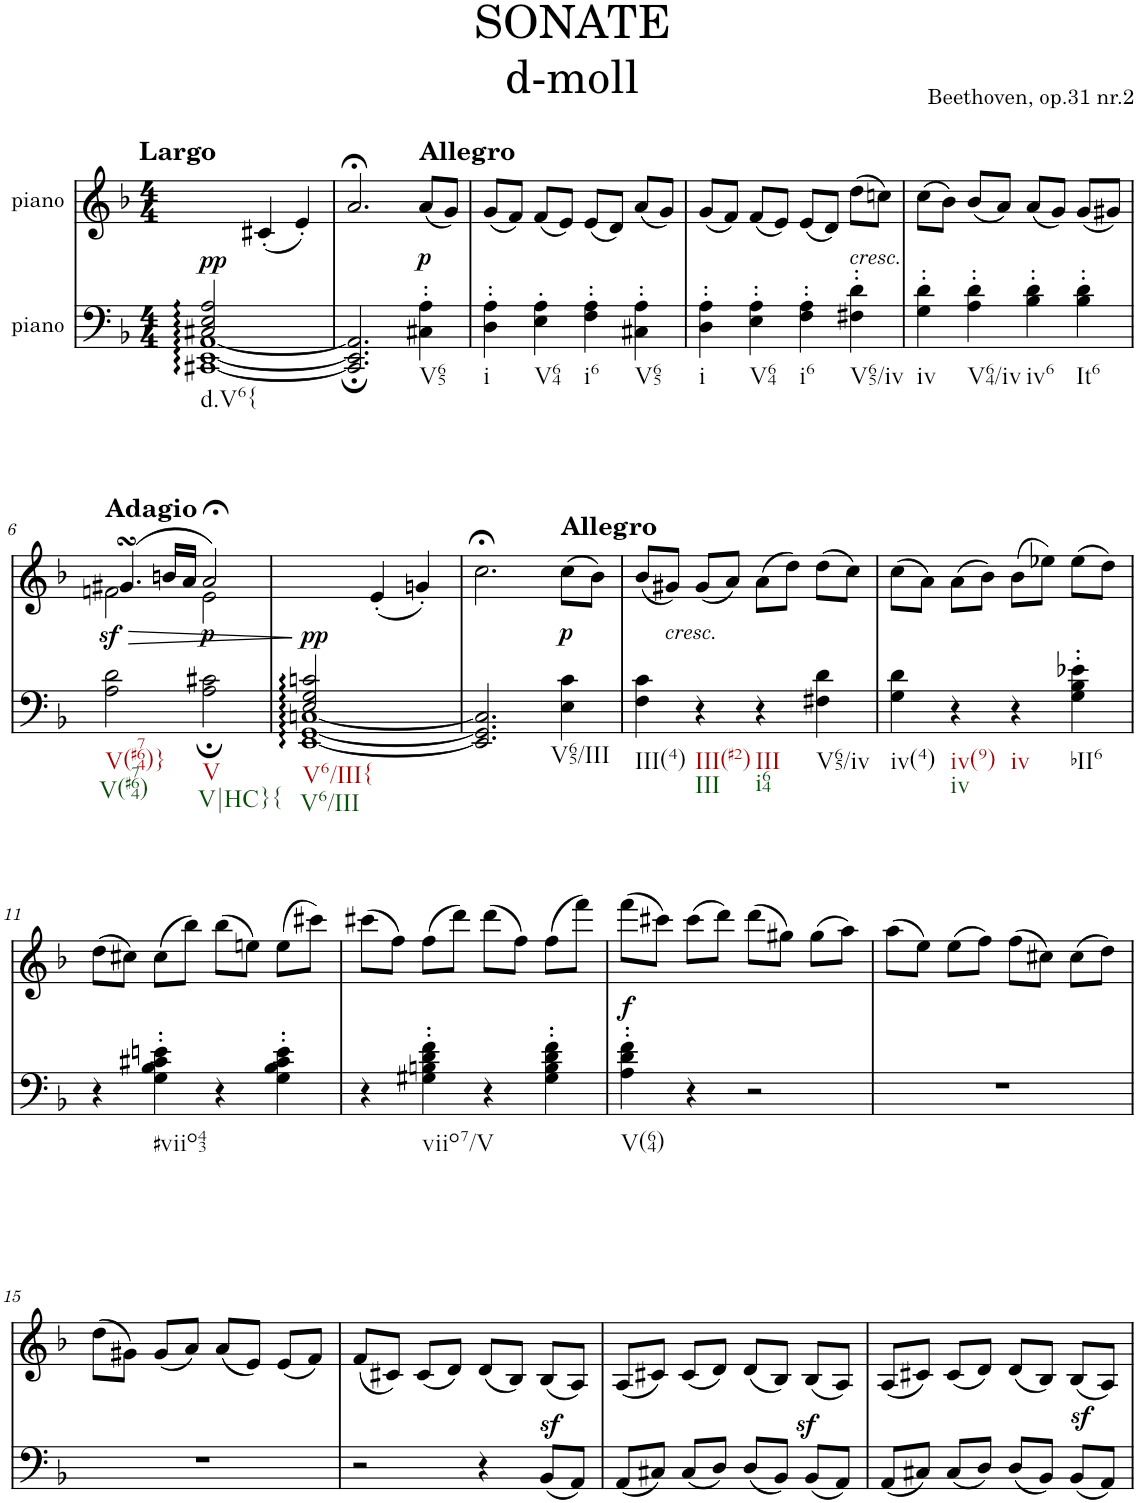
**kern	**dynam	**kern	**text	**dynam
*part2	*part2	*part1	*part1	*part1
*staff2	*staff2	*staff1	*staff1	*staff1
*I"piano	*	*I"piano	*	*
*I'Pno	*	*I'Pno	*	*
*clefF4	*	*clefG2	*	*
*k[b-]	*	*k[b-]	*	*
*d:	*	*d:	*	*
*M4/4	*	*M4/4	*	*
=1	=1	=1	=1	=1
*^	*	*	*	*
!	!	!	!LO:TX:a:B:t=Largo	!	!
!LO:TX:b:t=d.V6{	!	!	!	!	!
!	!	!LO:DY:a	!	!	!
2C#X/ 2E/ 2A/	[1CC#X [1EE [1AA	pp	2ryy	.	.
!	!	!	!	!LO:LY:b	!
2ryy	.	.	(4c#X'/	pp	.
.	.	.	4e'/)	.	.
*v	*v	*	*	*	*
=2	=2	=2	=2	=2
2.CC#/]; 2.EE/]; 2.AA/];	.	2.a;</	.	.
!	!	!LO:TX:a:B:t=Allegro	!	!
!LO:TX:b:t=V65	!	!	!	!
!	!	!	!LO:LY:b	!LO:DY:b
4C#X\' 4A\'	.	(8a/L	p	p
.	.	8g/J)	.	.
=3	=3	=3	=3	=3
!LO:TX:b:t=i	!	!	!	!
4D\' 4A\'	.	(8g/L	.	.
.	.	8f/J)	.	.
!LO:TX:b:t=V64	!	!	!	!
4E\' 4A\'	.	(8f/L	.	.
.	.	8e/J)	.	.
!LO:TX:b:t=i6	!	!	!	!
4F\' 4A\'	.	(8e/L	.	.
.	.	8d/J)	.	.
!LO:TX:b:t=V65	!	!	!	!
4C#X\' 4A\'	.	(8a/L	.	.
.	.	8g/J)	.	.
=4	=4	=4	=4	=4
!LO:TX:b:t=i	!	!	!	!
4D\' 4A\'	.	(8g/L	.	.
.	.	8f/J)	.	.
!LO:TX:b:t=V64	!	!	!	!
4E\' 4A\'	.	(8f/L	.	.
.	.	8e/J)	.	.
!LO:TX:b:t=i6	!	!	!	!
4F\' 4A\'	.	(8e/L	.	.
!	!	!	!LO:LY:b	!
.	.	8d/J)	<	.
!	!	!LO:TX:b:i:t=cresc.	!	!
!LO:TX:b:t=V65/iv	!	!	!	!
4F#X\' 4d\'	.	(8dd\L	.	.
.	.	8ccn\J)	.	.
=5	=5	=5	=5	=5
!LO:TX:b:t=iv	!	!	!	!
4G\' 4d\'	.	(8cc\L	.	.
.	.	8b-\J)	.	.
!LO:TX:b:t=V64/iv	!	!	!	!
4A\' 4d\'	.	(8b-/L	.	.
.	.	8a/J)	.	.
!LO:TX:b:t=iv6	!	!	!	!
4B-\' 4d\'	.	(8a/L	.	.
.	.	8g/J)	.	.
!LO:TX:b:t=It6	!	!	!	!
4B-\' 4d\'	.	(8g/L	.	.
.	.	8g#X/J)	.	.
!!LO:LB:g=z
=6	=6	=6	=6	=6
!	!	!LO:TX:a:B:t=Adagio	!	!
!LO:TX:b:t=V(#764)}	!	!	!	!
!LO:TX:b:t=V(#764)	!	!	!	!
!	!	!	!LO:LY:b	!LO:HP:b
*	*	*^	*	*
!	!	!	!	!	!LO:DY:n=1:b
2A\ 2d\	.	(4.g#XsSsS/	2fn\	f	> sf
.	.	16bn/LL	.	.	.
.	.	16a/JJ	.	.	.
!LO:TX:b:t=V	!	!	!	!	!
!LO:TX:b:t=V|HC}{	!	!	!	!	!
!	!	!	!	!LO:LY:b	!LO:DY:n=2:b
2A\; 2c#X\;	.	2a;</)	2e\	p	p
*	*	*v	*v	*	*
.	.	.	.	]
=7	=7	=7	=7	=7
*^	*	*	*	*
!LO:TX:b:t=V6/III{	!	!	!	!	!
!LO:TX:b:t=V6/III	!	!	!	!	!
!	!	!	!	!	!LO:DY:b
2E/ 2G/ 2cn/	[1EE [1GG [1Cn	.	2ryy	.	pp
!	!	!	!	!LO:LY:b	!
2ryy	.	.	(4e'/	p	.
.	.	.	4gn'/)	.	.
*v	*v	*	*	*	*
=8	=8	=8	=8	=8
2.EE/] 2.GG/] 2.C/]	.	2.cc;<\	.	.
!	!	!LO:TX:a:B:t=Allegro	!	!
!LO:TX:b:t=V65/III	!	!	!	!
!	!	!	!LO:LY:b	!LO:DY:b
4E\ 4c\	.	(8cc\L	p	p
.	.	8b-\J)	.	.
=9	=9	=9	=9	=9
!LO:TX:b:t=III(4)	!	!	!	!
4F\ 4c\	.	(8b-/L	.	.
!	!	!LO:TX:b:i:t=cresc.	!	!
!	!	!	!LO:LY:b	!
.	.	8g#X/J)	<	.
!LO:TX:b:t=III(#2)	!	!	!	!
!LO:TX:b:t=III	!	!	!	!
4r	.	(8g#/L	.	.
.	.	8a/J)	.	.
!LO:TX:b:t=III	!	!	!	!
!LO:TX:b:t=i64	!	!	!	!
4r	.	(8a\L	.	.
.	.	8dd\J)	.	.
!LO:TX:b:t=V65/iv	!	!	!	!
4F#X\ 4d\	.	(8dd\L	.	.
.	.	8cc\J)	.	.
=10	=10	=10	=10	=10
!LO:TX:b:t=iv(4)	!	!	!	!
4G\ 4d\	.	(8cc\L	.	.
.	.	8a\J)	.	.
!LO:TX:b:t=iv(9)	!	!	!	!
!LO:TX:b:t=iv	!	!	!	!
4r	.	(8a\L	.	.
.	.	8b-\J)	.	.
!LO:TX:b:t=iv	!	!	!	!
4r	.	(8b-\L	.	.
.	.	8ee-X\J)	.	.
!LO:TX:b:t=bII6	!	!	!	!
4G\' 4B-\' 4e-X\'	.	(8ee-\L	.	.
.	.	8dd\J)	.	.
!!LO:LB:g=z
=11	=11	=11	=11	=11
4r	.	(8dd\L	.	.
.	.	8cc#X\J)	.	.
!LO:TX:b:t=#viio43	!	!	!	!
4G\' 4B-\' 4c#X\' 4en\'	.	(8cc#\L	.	.
.	.	8bb-\J)	.	.
4r	.	(8bb-\L	.	.
.	.	8een\J)	.	.
4G\' 4B-\' 4c#\' 4e\'	.	(8ee\L	.	.
.	.	8ccc#X\J)	.	.
=12	=12	=12	=12	=12
4r	.	(8ccc#X\L	.	.
.	.	8ff\J)	.	.
!LO:TX:b:t=viio7/V	!	!	!	!
4G#X\' 4Bn\' 4d\' 4f\'	.	(8ff\L	.	.
.	.	8ddd\J)	.	.
4r	.	(8ddd\L	.	.
.	.	8ff\J)	.	.
4G#\' 4B\' 4d\' 4f\'	.	(8ff\L	.	.
.	.	8fff\J)	.	.
=13	=13	=13	=13	=13
!LO:TX:b:t=V(64)	!	!	!	!
!	!	!	!LO:LY:b	!LO:DY:b
4A\' 4d\' 4f\'	.	(8fff\L	f	f
.	.	8ccc#X\J)	.	.
4r	.	(8ccc#\L	.	.
.	.	8ddd\J)	.	.
2r	.	(8ddd\L	.	.
.	.	8gg#X\J)	.	.
.	.	(8gg#\L	.	.
.	.	8aa\J)	.	.
=14	=14	=14	=14	=14
1r	.	(8aa\L	.	.
.	.	8ee\J)	.	.
.	.	(8ee\L	.	.
.	.	8ff\J)	.	.
.	.	(8ff\L	.	.
.	.	8cc#X\J)	.	.
.	.	(8cc#\L	.	.
.	.	8dd\J)	.	.
!!LO:LB:g=z
=15	=15	=15	=15	=15
1r	.	(8dd\L	.	.
.	.	8g#X\J)	.	.
.	.	(8g#/L	.	.
.	.	8a/J)	.	.
.	.	(8a/L	.	.
.	.	8e/J)	.	.
.	.	(8e/L	.	.
.	.	8f/J)	.	.
=16	=16	=16	=16	=16
2r	.	(8f/L	.	.
.	.	8c#X/J)	.	.
.	.	(8c#/L	.	.
.	.	8d/J)	.	.
4r	.	(8d/L	.	.
.	.	8B-/J)	.	.
(8BB-z>/L	.	(8B-/L	.	.
8AA/J)	.	8A/J)	.	.
=17	=17	=17	=17	=17
(8AA/L	.	(8A/L	.	.
8C#X/J)	.	8c#X/J)	.	.
(8C#/L	.	(8c#/L	.	.
8D/J)	.	8d/J)	.	.
(8D/L	.	(8d/L	.	.
8BB-/J)	.	8B-/J)	.	.
(8BB-z>/L	.	(8B-/L	.	.
8AA/J)	.	8A/J)	.	.
=18	=18	=18	=18	=18
(8AA/L	.	(8A/L	.	.
8C#X/J)	.	8c#X/J)	.	.
(8C#/L	.	(8c#/L	.	.
8D/J)	.	8d/J)	.	.
(8D/L	.	(8d/L	.	.
8BB-/J)	.	8B-/J)	.	.
(8BB-z>/L	.	(8B-/L	.	.
8AA/J)	.	8A/J)	.	.
=	=	=	=	=
*-	*-	*-	*-	*-
